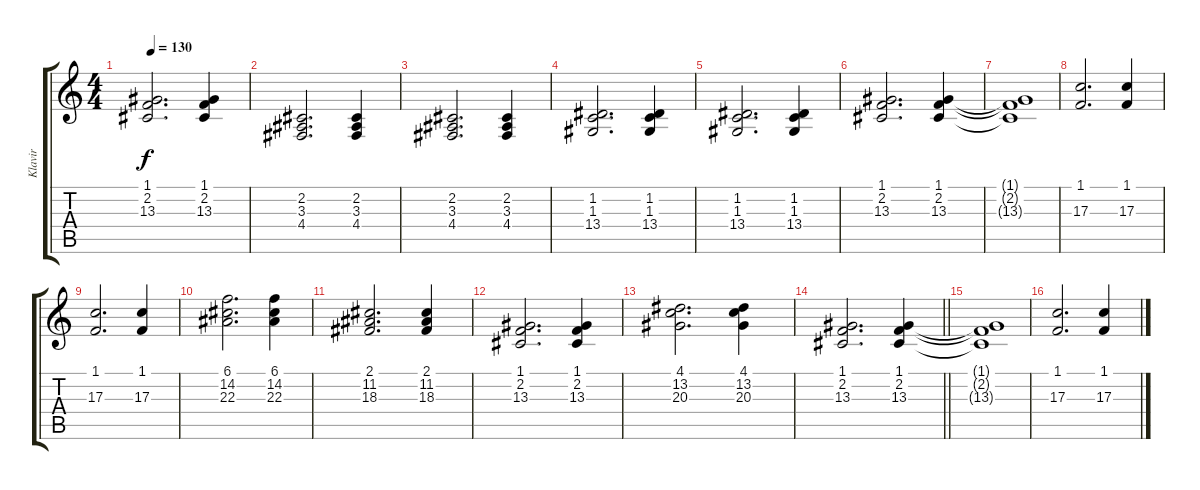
\track ("Klavir" "Klavir") {instrument electricgrandpiano}
\staff {score tabs}
\tuning (E4 B3 G3 D3 A2 E2) {hide}
\ts (4 4)
\tempo 130
\clef g2
\ks c
(1.1 2.2 13.3).2{d dy f} (1.1 2.2 13.3).4 |
(2.2 3.3 4.4).2{d} (2.2 3.3 4.4).4 |
(2.2 3.3 4.4).2{d} (2.2 3.3 4.4).4 |
(1.2 1.3 13.4).2{d} (1.2 1.3 13.4).4 |
(1.2 1.3 13.4).2{d} (1.2 1.3 13.4).4 |
(1.1 2.2 13.3).2{d} (1.1 2.2 13.3).4 |
(1.1{t} 2.2{t} 13.3{t}).1 |
(1.1 17.3).2{d} (1.1 17.3).4 |
(1.1 17.3).2{d} (1.1 17.3).4 |
(6.1 14.2 22.3).2{d} (6.1 14.2 22.3).4 |
(2.1 11.2 18.3).2{d} (2.1 11.2 18.3).4 |
(1.1 2.2 13.3).2{d} (1.1 2.2 13.3).4 |
(4.1 13.2 20.3).2{d} (4.1 13.2 20.3).4 |
\barLineRight lightlight
(1.1 2.2 13.3).2{d} (1.1 2.2 13.3).4 |
(1.1{t} 2.2{t} 13.3{t}).1 |
(1.1 17.3).2{d} (1.1 17.3).4
